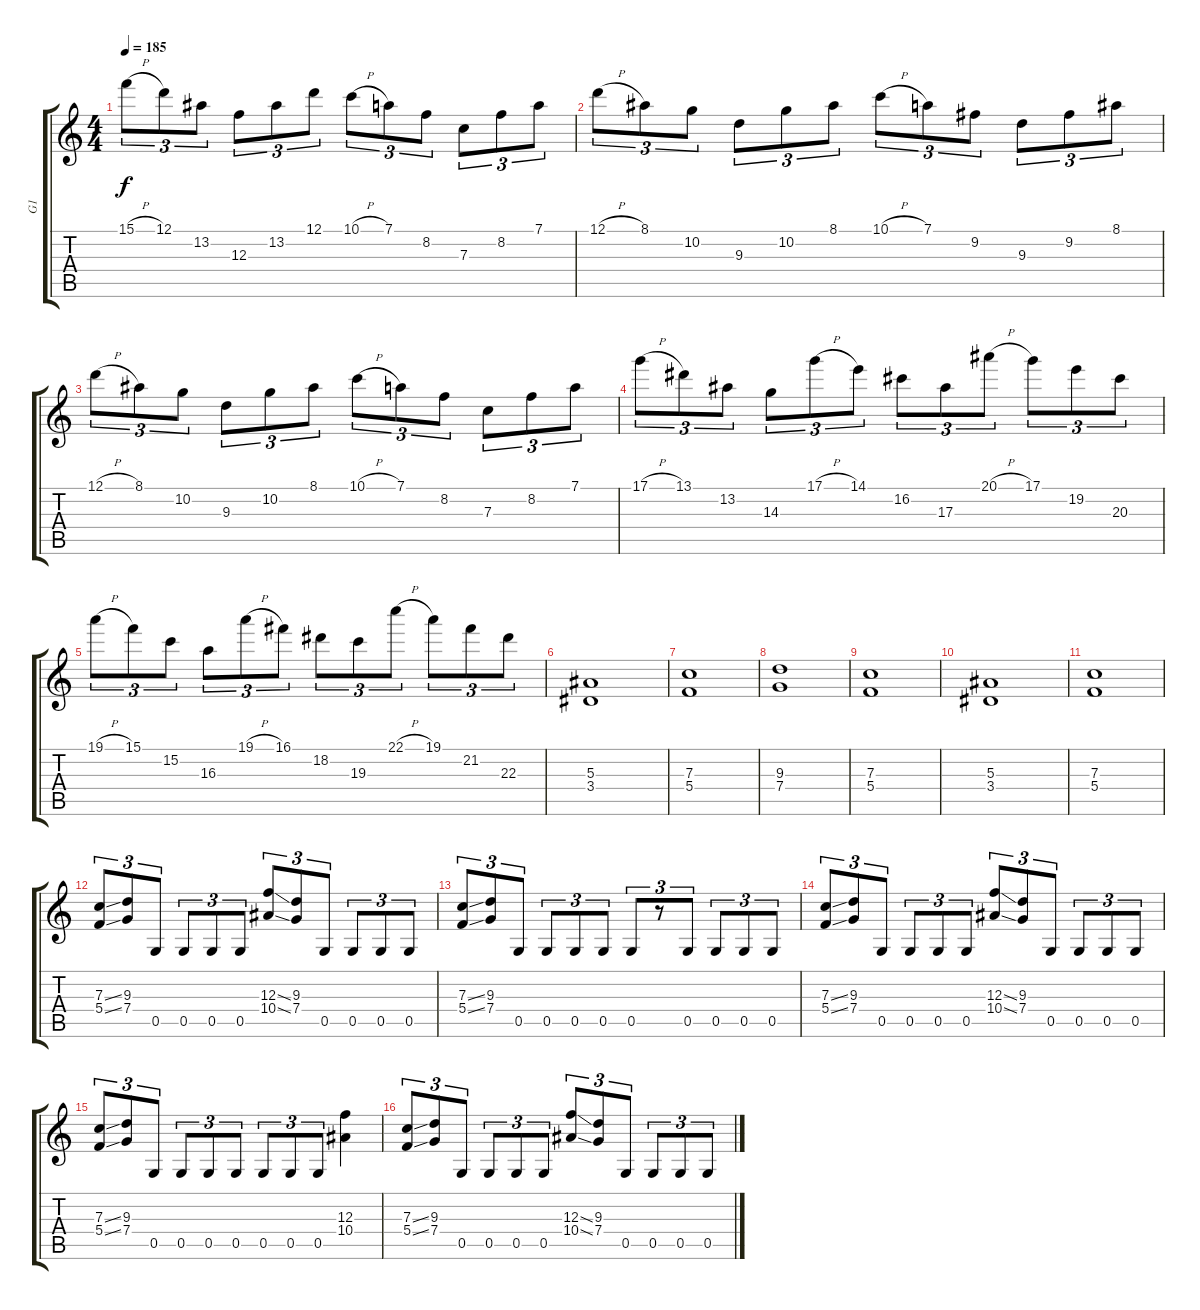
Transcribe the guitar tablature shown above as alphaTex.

\track ("G1" "G1") {instrument distortionguitar}
\staff {score tabs}
\tuning (D4 A3 F3 C3 G2 D2) {hide}
\ts (4 4)
\tempo 185
\clef g2
\ks c
15.1{h}.8{tu (3 2) dy f} 12.1.8{tu (3 2)} 13.2.8{tu (3 2)} 12.3.8{tu (3 2)} 13.2.8{tu (3 2)} 12.1.8{tu (3 2)} 10.1{h}.8{tu (3 2)} 7.1.8{tu (3 2)} 8.2.8{tu (3 2)} 7.3.8{tu (3 2)} 8.2.8{tu (3 2)} 7.1.8{tu (3 2)} |
12.1{h}.8{tu (3 2)} 8.1.8{tu (3 2)} 10.2.8{tu (3 2)} 9.3.8{tu (3 2)} 10.2.8{tu (3 2)} 8.1.8{tu (3 2)} 10.1{h}.8{tu (3 2)} 7.1.8{tu (3 2)} 9.2.8{tu (3 2)} 9.3.8{tu (3 2)} 9.2.8{tu (3 2)} 8.1.8{tu (3 2)} |
12.1{h}.8{tu (3 2)} 8.1.8{tu (3 2)} 10.2.8{tu (3 2)} 9.3.8{tu (3 2)} 10.2.8{tu (3 2)} 8.1.8{tu (3 2)} 10.1{h}.8{tu (3 2)} 7.1.8{tu (3 2)} 8.2.8{tu (3 2)} 7.3.8{tu (3 2)} 8.2.8{tu (3 2)} 7.1.8{tu (3 2)} |
17.1{h}.8{tu (3 2)} 13.1.8{tu (3 2)} 13.2.8{tu (3 2)} 14.3.8{tu (3 2)} 17.1{h}.8{tu (3 2)} 14.1.8{tu (3 2)} 16.2.8{tu (3 2)} 17.3.8{tu (3 2)} 20.1{h}.8{tu (3 2)} 17.1.8{tu (3 2)} 19.2.8{tu (3 2)} 20.3.8{tu (3 2)} |
19.1{h}.8{tu (3 2)} 15.1.8{tu (3 2)} 15.2.8{tu (3 2)} 16.3.8{tu (3 2)} 19.1{h}.8{tu (3 2)} 16.1.8{tu (3 2)} 18.2.8{tu (3 2)} 19.3.8{tu (3 2)} 22.1{h}.8{tu (3 2)} 19.1.8{tu (3 2)} 21.2.8{tu (3 2)} 22.3.8{tu (3 2)} |
(5.3 3.4).1 |
(7.3 5.4).1 |
(9.3 7.4).1 |
(7.3 5.4).1 |
(5.3 3.4).1 |
(7.3 5.4).1 |
(7.3{ss} 5.4{ss}).8{tu (3 2)} (9.3 7.4).8{tu (3 2)} 0.5.8{tu (3 2)} 0.5.8{tu (3 2)} 0.5.8{tu (3 2)} 0.5.8{tu (3 2)} (12.3{ss} 10.4{ss}).8{tu (3 2)} (9.3 7.4).8{tu (3 2)} 0.5.8{tu (3 2)} 0.5.8{tu (3 2)} 0.5.8{tu (3 2)} 0.5.8{tu (3 2)} |
(7.3{ss} 5.4{ss}).8{tu (3 2)} (9.3 7.4).8{tu (3 2)} 0.5.8{tu (3 2)} 0.5.8{tu (3 2)} 0.5.8{tu (3 2)} 0.5.8{tu (3 2)} 0.5.8{tu (3 2)} r.8{tu (3 2)} 0.5.8{tu (3 2)} 0.5.8{tu (3 2)} 0.5.8{tu (3 2)} 0.5.8{tu (3 2)} |
(7.3{ss} 5.4{ss}).8{tu (3 2)} (9.3 7.4).8{tu (3 2)} 0.5.8{tu (3 2)} 0.5.8{tu (3 2)} 0.5.8{tu (3 2)} 0.5.8{tu (3 2)} (12.3{ss} 10.4{ss}).8{tu (3 2)} (9.3 7.4).8{tu (3 2)} 0.5.8{tu (3 2)} 0.5.8{tu (3 2)} 0.5.8{tu (3 2)} 0.5.8{tu (3 2)} |
(7.3{ss} 5.4{ss}).8{tu (3 2)} (9.3 7.4).8{tu (3 2)} 0.5.8{tu (3 2)} 0.5.8{tu (3 2)} 0.5.8{tu (3 2)} 0.5.8{tu (3 2)} 0.5.8{tu (3 2)} 0.5.8{tu (3 2)} 0.5.8{tu (3 2)} (12.3 10.4).4 |
(7.3{ss} 5.4{ss}).8{tu (3 2)} (9.3 7.4).8{tu (3 2)} 0.5.8{tu (3 2)} 0.5.8{tu (3 2)} 0.5.8{tu (3 2)} 0.5.8{tu (3 2)} (12.3{ss} 10.4{ss}).8{tu (3 2)} (9.3 7.4).8{tu (3 2)} 0.5.8{tu (3 2)} 0.5.8{tu (3 2)} 0.5.8{tu (3 2)} 0.5.8{tu (3 2)}
